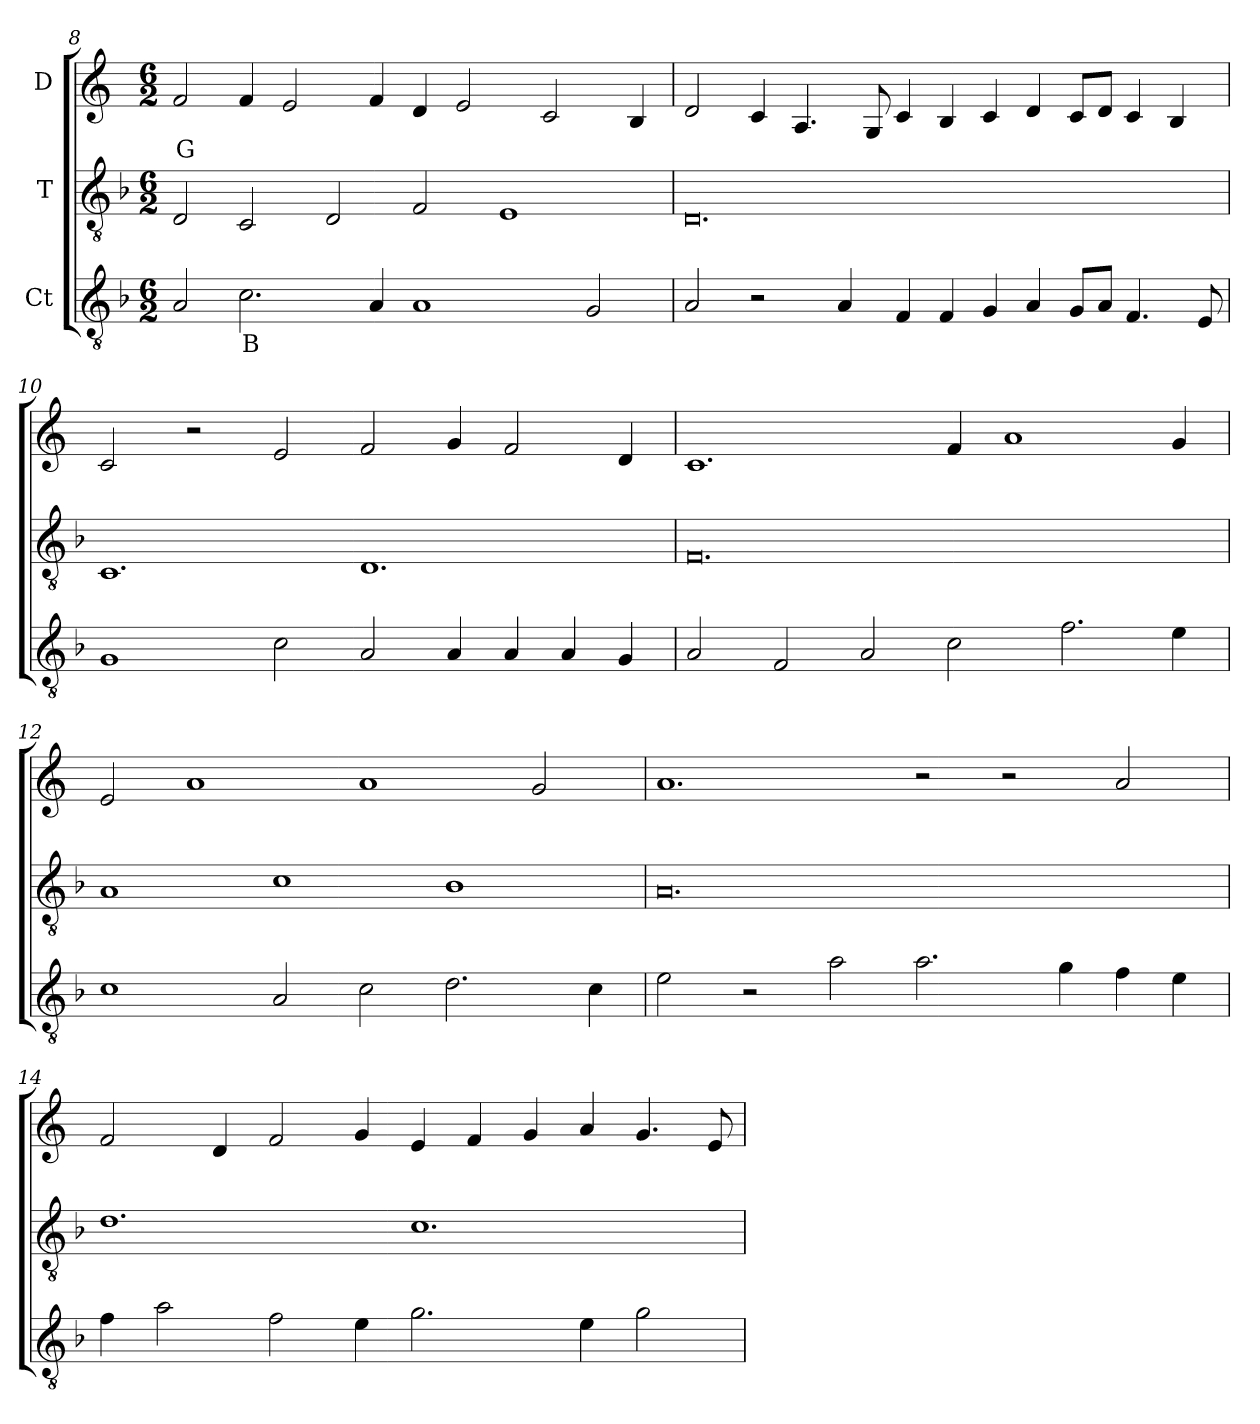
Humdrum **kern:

**kern	**text	**kern	**kern	**text
*part3	*part3	*part2	*part1	*part1
*staff3	*staff3	*staff2	*staff1	*staff1
*I"Ct	*	*I"T	*I"D	*
!!LO:LB:g=z
*clefGv2	*	*clefGv2	*clefG2	*
*ITrd7c12	*	*ITrd7c12	*	*
*k[b-]	*	*k[b-]	*k[]	*
*F:	*	*F:	*C:	*
*M6/2	*	*M6/2	*M6/2	*
=8	=8	=8	=8	=8
!	!	!	!	!LO:LY:b:color=#000000
2AAi/	.	2DDi/	2fi/	G
!	!LO:LY:b:color=#000000	!	!	!
2.Ci\	B	2CCi/	4fi/	.
.	.	.	2ei/	.
.	.	2DDi/	.	.
4AAi/	.	.	4fi/	.
1AAi/	.	2FFi/	4di/	.
.	.	.	2ei/	.
.	.	1EEi/	.	.
.	.	.	2ci/	.
2GGi/	.	.	.	.
.	.	.	4Bi/	.
=9	=9	=9	=9	=9
2AAi/	.	0.DDi/	2di/	.
2r	.	.	4ci/	.
.	.	.	4.Ai/	.
4AAi/	.	.	.	.
.	.	.	8Gi/	.
4FFi/	.	.	4ci/	.
4FFi/	.	.	4Bi/	.
4GGi/	.	.	4ci/	.
4AAi/	.	.	4di/	.
8GGi/L	.	.	8ci/L	.
8AAi/J	.	.	8di/J	.
4.FFi/	.	.	4ci/	.
.	.	.	4Bi/	.
8EEi/	.	.	.	.
=10	=10	=10	=10	=10
1GGi/	.	1.CCi/	2ci/	.
.	.	.	2r	.
2Ci\	.	.	2ei/	.
2AAi/	.	1.DDi/	2fi/	.
4AAi/	.	.	4gi/	.
4AAi/	.	.	2fi/	.
4AAi/	.	.	.	.
4GGi/	.	.	4di/	.
=11	=11	=11	=11	=11
2AAi/	.	0.FFi/	1.ci/	.
2FFi/	.	.	.	.
2AAi/	.	.	.	.
2Ci\	.	.	4fi/	.
.	.	.	1ai/	.
2.Fi\	.	.	.	.
4Ei\	.	.	4gi/	.
!!LO:LB:g=z
=12	=12	=12	=12	=12
1Ci\	.	1AAi/	2ei/	.
.	.	.	1ai/	.
2AAi/	.	1Ci\	.	.
2Ci\	.	.	1ai/	.
2.Di\	.	1BB-i/	.	.
.	.	.	2gi/	.
4Ci\	.	.	.	.
=13	=13	=13	=13	=13
2Ei\	.	0.AAi/	1.ai/	.
2r	.	.	.	.
2Ai\	.	.	.	.
2.Ai\	.	.	2r	.
.	.	.	2r	.
4Gi\	.	.	.	.
4Fi\	.	.	2ai/	.
4Ei\	.	.	.	.
=14	=14	=14	=14	=14
4Fi\	.	1.Di\	2fi/	.
2Ai\	.	.	.	.
.	.	.	4di/	.
2Fi\	.	.	2fi/	.
4Ei\	.	.	4gi/	.
2.Gi\	.	1.Ci\	4ei/	.
.	.	.	4fi/	.
.	.	.	4gi/	.
4Ei\	.	.	4ai/	.
2Gi\	.	.	4.gi/	.
.	.	.	8ei/	.
=	=	=	=	=
*-	*-	*-	*-	*-
